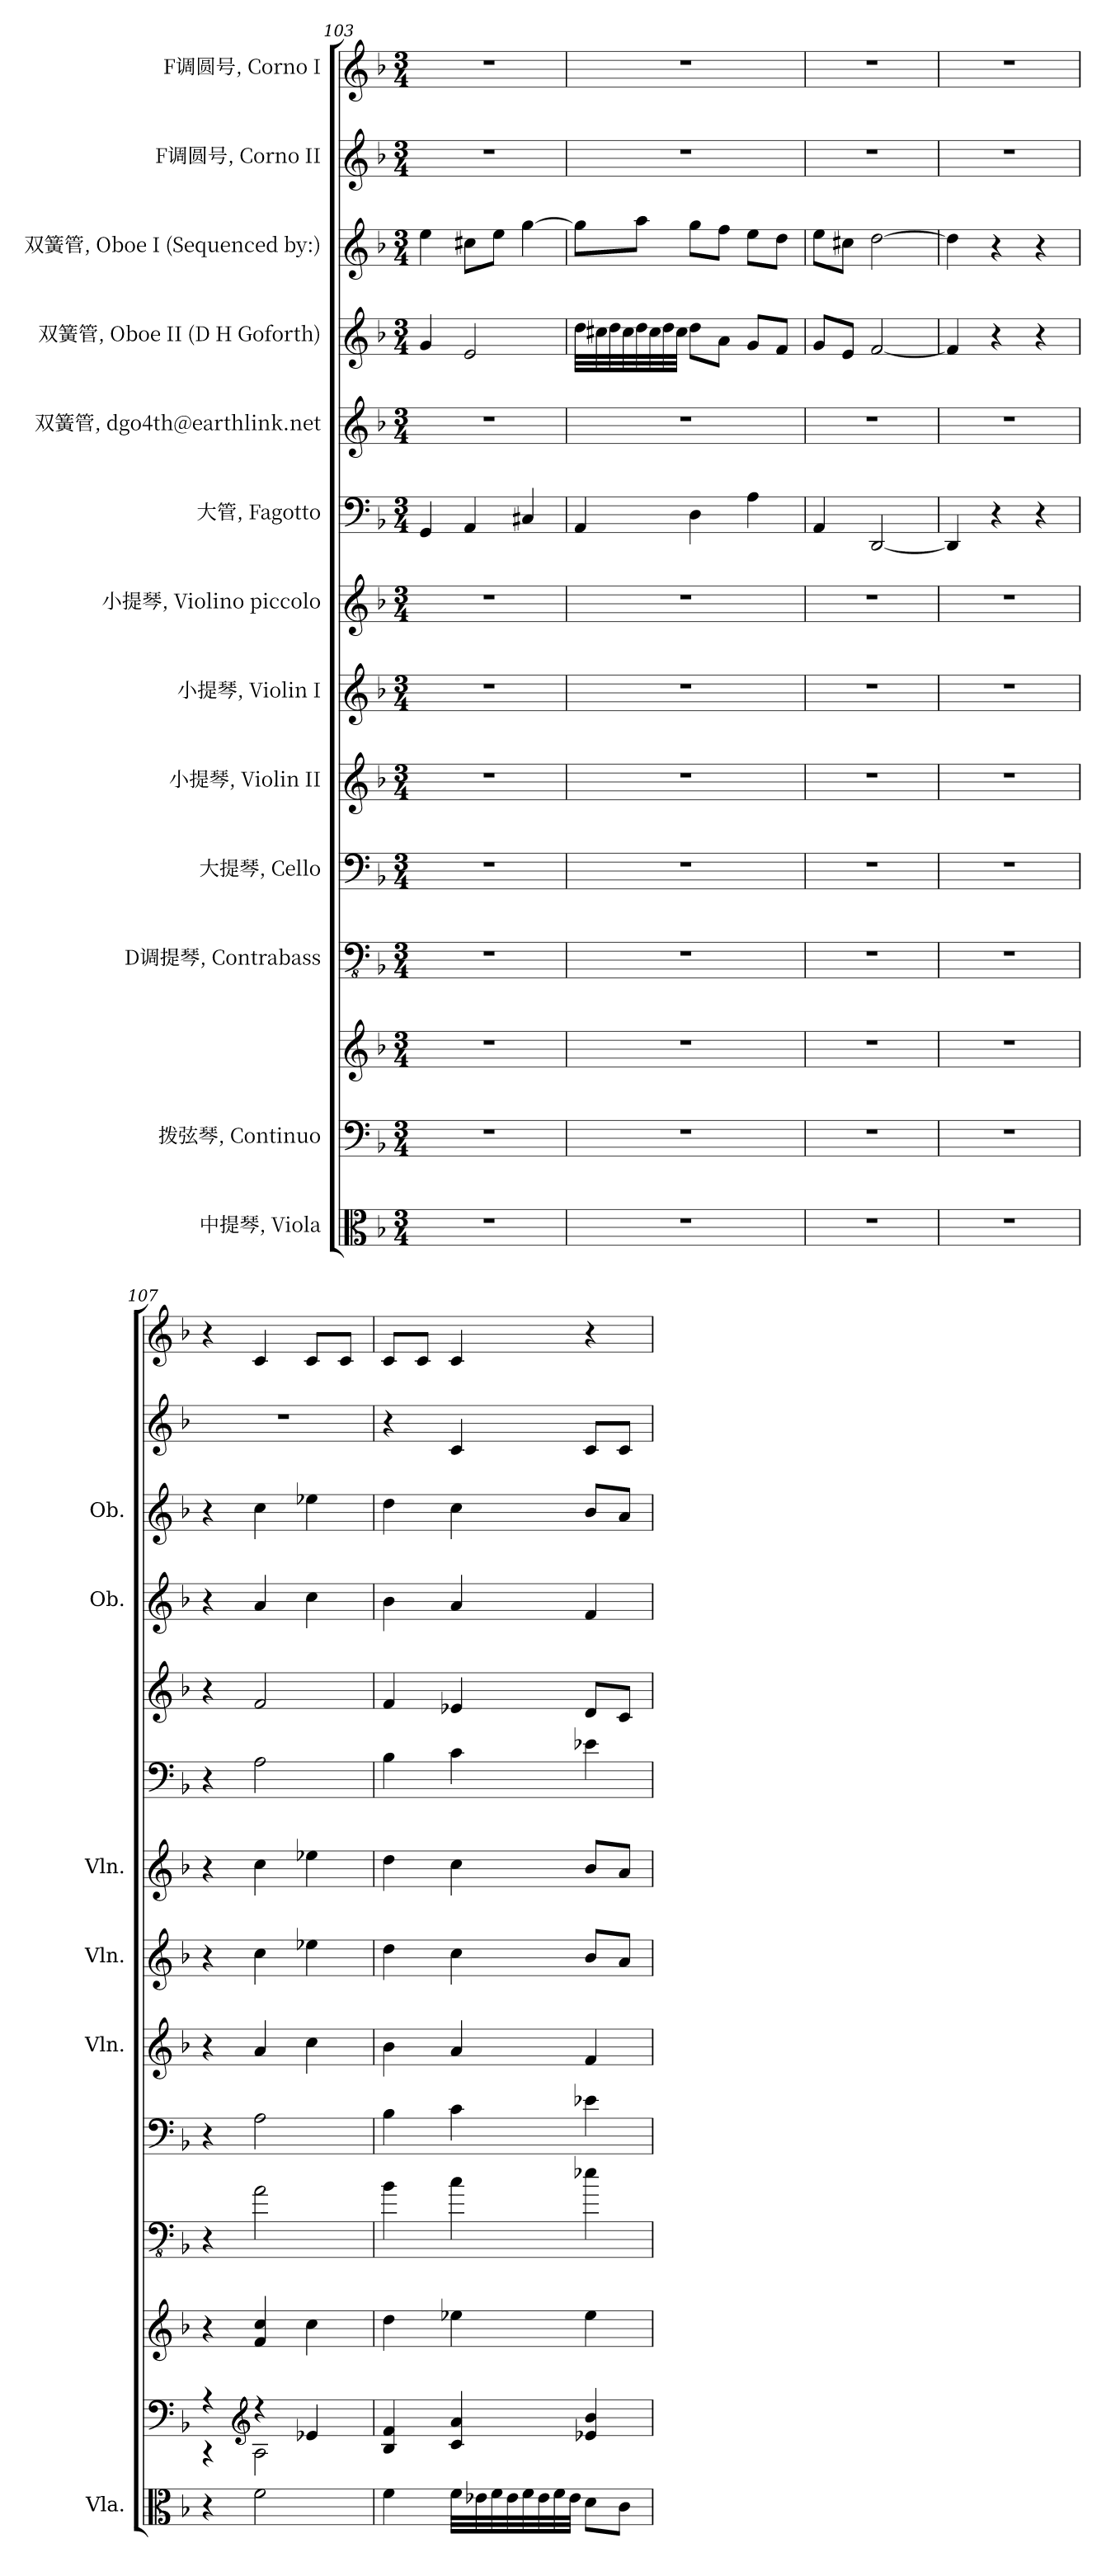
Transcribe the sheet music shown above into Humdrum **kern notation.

**kern	**kern	**kern	**kern	**kern	**kern	**kern	**kern	**kern	**kern	**kern	**kern	**kern	**kern
*part13	*part12	*part12	*part11	*part10	*part9	*part8	*part7	*part6	*part5	*part4	*part3	*part2	*part1
*staff14	*staff13	*staff12	*staff11	*staff10	*staff9	*staff8	*staff7	*staff6	*staff5	*staff4	*staff3	*staff2	*staff1
*I"中提琴, Viola	*I"拨弦琴, Continuo	*	*I"D调提琴, Contrabass	*I"大提琴, Cello	*I"小提琴, Violin II	*I"小提琴, Violin I	*I"小提琴, Violino piccolo	*I"大管, Fagotto	*I"双簧管, dgo4th@earthlink.net	*I"双簧管, Oboe II (D H Goforth)	*I"双簧管, Oboe I (Sequenced by:)	*I"F调圆号, Corno II	*I"F调圆号, Corno I
*I'Vla.	*	*	*	*	*I'Vln.	*I'Vln.	*I'Vln.	*	*	*I'Ob.	*I'Ob.	*	*
*clefC3	*clefF4	*clefG2	*clefFv4	*clefF4	*clefG2	*clefG2	*clefG2	*clefF4	*clefG2	*clefG2	*clefG2	*clefG2	*clefG2
*	*	*	*ITrd7c12	*	*	*	*	*	*	*	*	*ITrd4c7	*ITrd4c7
*k[b-]	*k[b-]	*k[b-]	*k[b-]	*k[b-]	*k[b-]	*k[b-]	*k[b-]	*k[b-]	*k[b-]	*k[b-]	*k[b-]	*k[b-e-]	*k[b-e-]
*M3/4	*M3/4	*M3/4	*M3/4	*M3/4	*M3/4	*M3/4	*M3/4	*M3/4	*M3/4	*M3/4	*M3/4	*M3/4	*M3/4
=103	=103	=103	=103	=103	=103	=103	=103	=103	=103	=103	=103	=103	=103
2.r	2.r	2.r	2.r	2.r	2.r	2.r	2.r	4GG/	2.r	4g/	4ee\	2.r	2.r
.	.	.	.	.	.	.	.	4AA/	.	2e/	8cc#X\L	.	.
.	.	.	.	.	.	.	.	.	.	.	8ee\J	.	.
.	.	.	.	.	.	.	.	4C#X/	.	.	[4gg\	.	.
=104	=104	=104	=104	=104	=104	=104	=104	=104	=104	=104	=104	=104	=104
2.r	2.r	2.r	2.r	2.r	2.r	2.r	2.r	4AA/	2.r	32dd\LLL	8gg\L]	2.r	2.r
.	.	.	.	.	.	.	.	.	.	32cc#X\	.	.	.
.	.	.	.	.	.	.	.	.	.	32dd\	.	.	.
.	.	.	.	.	.	.	.	.	.	32cc#\	.	.	.
.	.	.	.	.	.	.	.	.	.	32dd\	8aa\J	.	.
.	.	.	.	.	.	.	.	.	.	32cc#\	.	.	.
.	.	.	.	.	.	.	.	.	.	32dd\	.	.	.
.	.	.	.	.	.	.	.	.	.	32cc#\JJJ	.	.	.
.	.	.	.	.	.	.	.	4D\	.	8dd\L	8gg\L	.	.
.	.	.	.	.	.	.	.	.	.	8a\J	8ff\J	.	.
.	.	.	.	.	.	.	.	4A\	.	8g/L	8ee\L	.	.
.	.	.	.	.	.	.	.	.	.	8f/J	8dd\J	.	.
!!LO:PB:g=z
=105	=105	=105	=105	=105	=105	=105	=105	=105	=105	=105	=105	=105	=105
2.r	2.r	2.r	2.r	2.r	2.r	2.r	2.r	4AA/	2.r	8g/L	8ee\L	2.r	2.r
.	.	.	.	.	.	.	.	.	.	8e/J	8cc#X\J	.	.
.	.	.	.	.	.	.	.	[2DD/	.	[2f/	[2dd\	.	.
=106	=106	=106	=106	=106	=106	=106	=106	=106	=106	=106	=106	=106	=106
2.r	2.r	2.r	2.r	2.r	2.r	2.r	2.r	4DD/]	2.r	4f/]	4dd\]	2.r	2.r
.	.	.	.	.	.	.	.	4r	.	4r	4r	.	.
.	.	.	.	.	.	.	.	4r	.	4r	4r	.	.
=107	=107	=107	=107	=107	=107	=107	=107	=107	=107	=107	=107	=107	=107
*	*^	*	*	*	*	*	*	*	*	*	*	*	*
4r	4r	4r	4r	4r	4r	4r	4r	4r	4r	4r	4r	4r	2.r	4r
*	*clefG2	*	*	*	*	*	*	*	*	*	*	*	*	*
*	*	*	*	*	*	*	*	*	*	*	*	*	*	*MM140
2f\	4r	2A\	4f/ 4cc/	2AA\	2A\	4a/	4cc\	4cc\	2A\	2f/	4a/	4cc\	.	4F/
.	4e-X/	.	4cc\	.	.	4cc\	4ee-X\	4ee-X\	.	.	4cc\	4ee-X\	.	8F/L
.	.	.	.	.	.	.	.	.	.	.	.	.	.	8F/J
*	*v	*v	*	*	*	*	*	*	*	*	*	*	*	*
=108	=108	=108	=108	=108	=108	=108	=108	=108	=108	=108	=108	=108	=108
4f\	4B-/ 4f/	4dd\	4BB-\	4B-\	4b-\	4dd\	4dd\	4B-\	4f/	4b-\	4dd\	4r	8F/L
.	.	.	.	.	.	.	.	.	.	.	.	.	8F/J
32f\LLL	4c/ 4a/	4ee-X\	4C\	4c\	4a/	4cc\	4cc\	4c\	4e-X/	4a/	4cc\	4F/	4F/
32e-X\	.	.	.	.	.	.	.	.	.	.	.	.	.
32f\	.	.	.	.	.	.	.	.	.	.	.	.	.
32e-\	.	.	.	.	.	.	.	.	.	.	.	.	.
32f\	.	.	.	.	.	.	.	.	.	.	.	.	.
32e-\	.	.	.	.	.	.	.	.	.	.	.	.	.
32f\	.	.	.	.	.	.	.	.	.	.	.	.	.
32e-\JJJ	.	.	.	.	.	.	.	.	.	.	.	.	.
8d\L	4e-X/ 4b-/	4ee-\	4E-X\	4e-X\	4f/	8b-/L	8b-/L	4e-X\	8d/L	4f/	8b-/L	8F/L	4r
8c\J	.	.	.	.	.	8a/J	8a/J	.	8c/J	.	8a/J	8F/J	.
=	=	=	=	=	=	=	=	=	=	=	=	=	=
*-	*-	*-	*-	*-	*-	*-	*-	*-	*-	*-	*-	*-	*-
